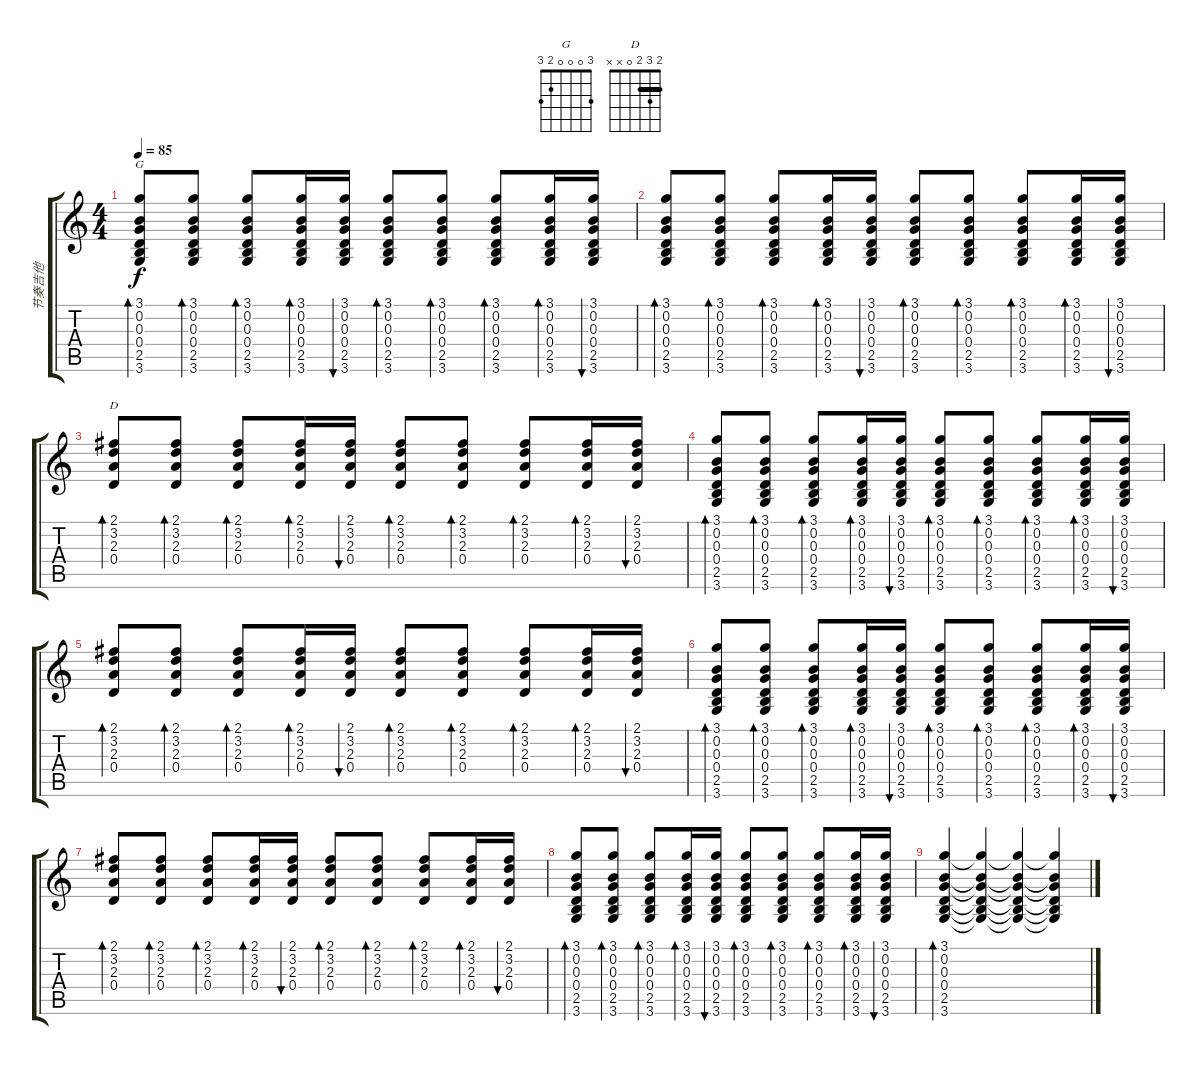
\track ("节奏吉他" "节奏吉他") {instrument acousticguitarnylon}
\staff {score tabs}
\tuning (E4 B3 G3 D3 A2 E2) {hide}
\chord ("G" 3 0 0 0 2 3)
\chord ("D" 2 3 2 0 x x) {barre 2}
\ts (4 4)
\tempo 85
\clef g2
\ks c
(3.1 0.2 0.3 0.4 2.5 3.6).8{bd 60 ch "G" dy f} (3.1 0.2 0.3 0.4 2.5 3.6).8{bd 60} (3.1 0.2 0.3 0.4 2.5 3.6).8{bd 60} (3.1 0.2 0.3 0.4 2.5 3.6).16{bd 60} (3.1 0.2 0.3 0.4 2.5 3.6).16{bu 60} (3.1 0.2 0.3 0.4 2.5 3.6).8{bd 30} (3.1 0.2 0.3 0.4 2.5 3.6).8{bd 30} (3.1 0.2 0.3 0.4 2.5 3.6).8{bd 30} (3.1 0.2 0.3 0.4 2.5 3.6).16{bd 30} (3.1 0.2 0.3 0.4 2.5 3.6).16{bu 30} |
(3.1 0.2 0.3 0.4 2.5 3.6).8{bd 60} (3.1 0.2 0.3 0.4 2.5 3.6).8{bd 60} (3.1 0.2 0.3 0.4 2.5 3.6).8{bd 60} (3.1 0.2 0.3 0.4 2.5 3.6).16{bd 60} (3.1 0.2 0.3 0.4 2.5 3.6).16{bu 60} (3.1 0.2 0.3 0.4 2.5 3.6).8{bd 30} (3.1 0.2 0.3 0.4 2.5 3.6).8{bd 30} (3.1 0.2 0.3 0.4 2.5 3.6).8{bd 30} (3.1 0.2 0.3 0.4 2.5 3.6).16{bd 30} (3.1 0.2 0.3 0.4 2.5 3.6).16{bu 30} |
(2.1 3.2 2.3 0.4).8{bd 30 ch "D"} (2.1 3.2 2.3 0.4).8{bd 30} (2.1 3.2 2.3 0.4).8{bd 30} (2.1 3.2 2.3 0.4).16{bd 30} (2.1 3.2 2.3 0.4).16{bu 30} (2.1 3.2 2.3 0.4).8{bd 30} (2.1 3.2 2.3 0.4).8{bd 30} (2.1 3.2 2.3 0.4).8{bd 30} (2.1 3.2 2.3 0.4).16{bd 30} (2.1 3.2 2.3 0.4).16{bu 30} |
(3.1 0.2 0.3 0.4 2.5 3.6).8{bd 60} (3.1 0.2 0.3 0.4 2.5 3.6).8{bd 60} (3.1 0.2 0.3 0.4 2.5 3.6).8{bd 60} (3.1 0.2 0.3 0.4 2.5 3.6).16{bd 60} (3.1 0.2 0.3 0.4 2.5 3.6).16{bu 60} (3.1 0.2 0.3 0.4 2.5 3.6).8{bd 30} (3.1 0.2 0.3 0.4 2.5 3.6).8{bd 30} (3.1 0.2 0.3 0.4 2.5 3.6).8{bd 30} (3.1 0.2 0.3 0.4 2.5 3.6).16{bd 30} (3.1 0.2 0.3 0.4 2.5 3.6).16{bu 30} |
(2.1 3.2 2.3 0.4).8{bd 30} (2.1 3.2 2.3 0.4).8{bd 30} (2.1 3.2 2.3 0.4).8{bd 30} (2.1 3.2 2.3 0.4).16{bd 30} (2.1 3.2 2.3 0.4).16{bu 30} (2.1 3.2 2.3 0.4).8{bd 30} (2.1 3.2 2.3 0.4).8{bd 30} (2.1 3.2 2.3 0.4).8{bd 30} (2.1 3.2 2.3 0.4).16{bd 30} (2.1 3.2 2.3 0.4).16{bu 30} |
(3.1 0.2 0.3 0.4 2.5 3.6).8{bd 60} (3.1 0.2 0.3 0.4 2.5 3.6).8{bd 60} (3.1 0.2 0.3 0.4 2.5 3.6).8{bd 60} (3.1 0.2 0.3 0.4 2.5 3.6).16{bd 60} (3.1 0.2 0.3 0.4 2.5 3.6).16{bu 60} (3.1 0.2 0.3 0.4 2.5 3.6).8{bd 30} (3.1 0.2 0.3 0.4 2.5 3.6).8{bd 30} (3.1 0.2 0.3 0.4 2.5 3.6).8{bd 30} (3.1 0.2 0.3 0.4 2.5 3.6).16{bd 30} (3.1 0.2 0.3 0.4 2.5 3.6).16{bu 30} |
(2.1 3.2 2.3 0.4).8{bd 30} (2.1 3.2 2.3 0.4).8{bd 30} (2.1 3.2 2.3 0.4).8{bd 30} (2.1 3.2 2.3 0.4).16{bd 30} (2.1 3.2 2.3 0.4).16{bu 30} (2.1 3.2 2.3 0.4).8{bd 30} (2.1 3.2 2.3 0.4).8{bd 30} (2.1 3.2 2.3 0.4).8{bd 30} (2.1 3.2 2.3 0.4).16{bd 30} (2.1 3.2 2.3 0.4).16{bu 30} |
(3.1 0.2 0.3 0.4 2.5 3.6).8{bd 60} (3.1 0.2 0.3 0.4 2.5 3.6).8{bd 60} (3.1 0.2 0.3 0.4 2.5 3.6).8{bd 60} (3.1 0.2 0.3 0.4 2.5 3.6).16{bd 60} (3.1 0.2 0.3 0.4 2.5 3.6).16{bu 60} (3.1 0.2 0.3 0.4 2.5 3.6).8{bd 30} (3.1 0.2 0.3 0.4 2.5 3.6).8{bd 30} (3.1 0.2 0.3 0.4 2.5 3.6).8{bd 30} (3.1 0.2 0.3 0.4 2.5 3.6).16{bd 30} (3.1 0.2 0.3 0.4 2.5 3.6).16{bu 30} |
(3.1 0.2 0.3 0.4 2.5 3.6).4{bd 30} (3.1{t} 0.2{t} 0.3{t} 0.4{t} 2.5{t} 3.6{t}).4 (3.1{t} 0.2{t} 0.3{t} 0.4{t} 2.5{t} 3.6{t}).4 (3.1{t} 0.2{t} 0.3{t} 0.4{t} 2.5{t} 3.6{t}).4
